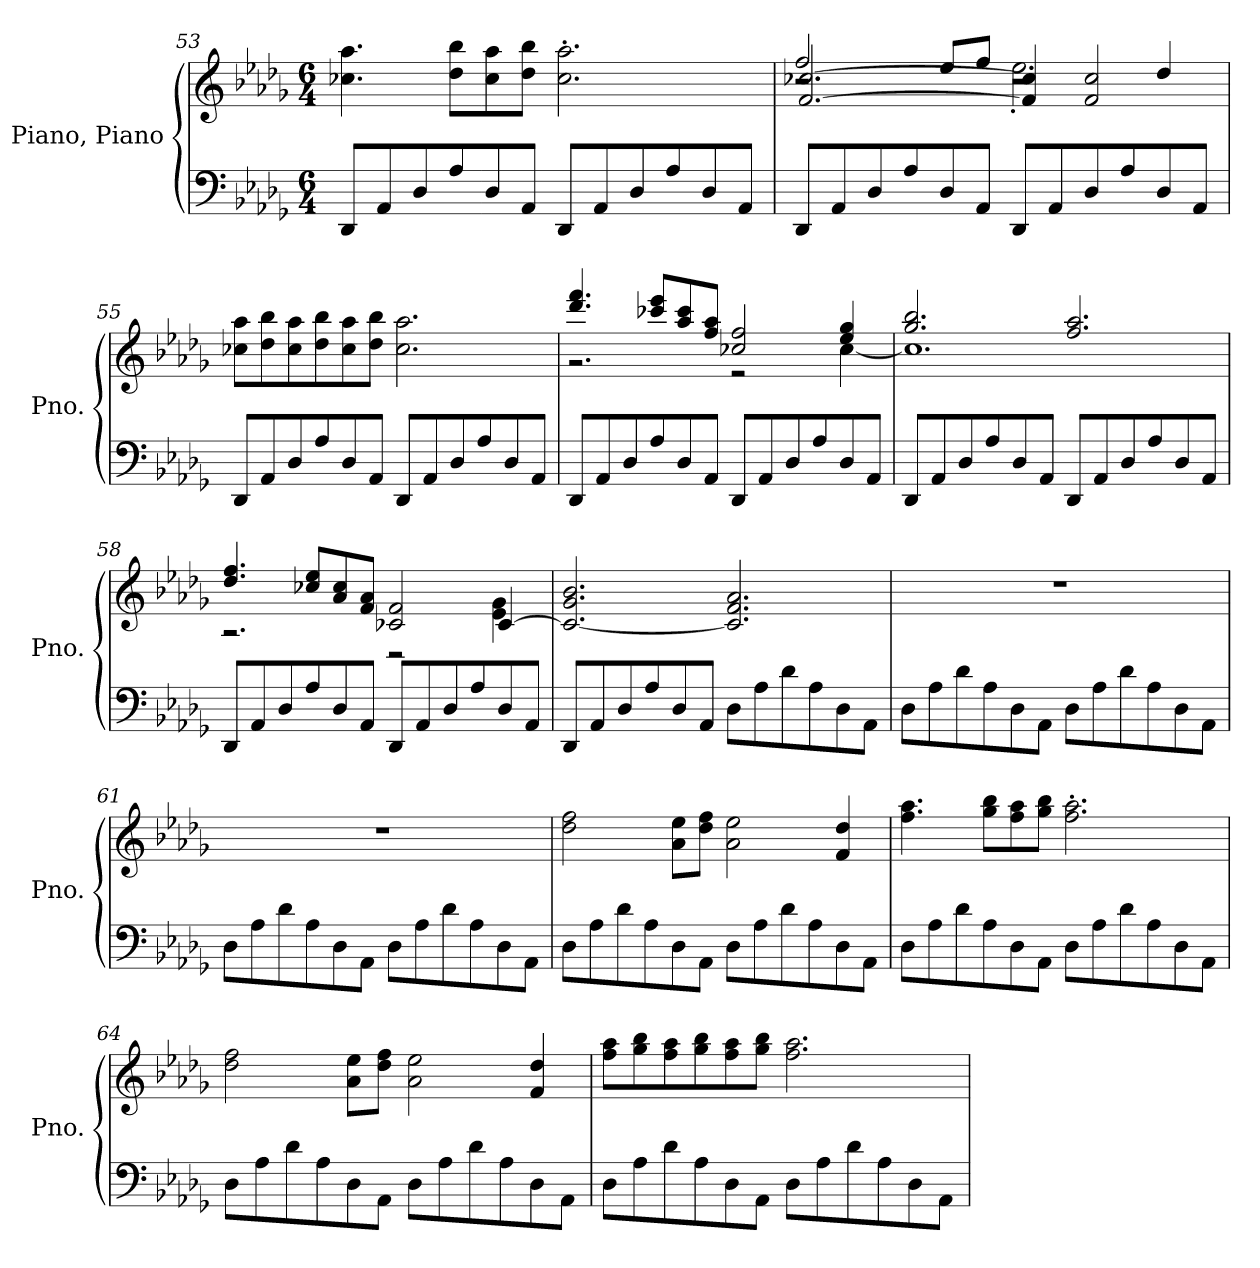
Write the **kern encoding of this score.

**kern	**kern
*part1	*part1
*staff2	*staff1
*I"Piano, Piano	*
*I'Pno.	*
!!LO:PB:g=z
*clefF4	*clefG2
*k[b-e-a-d-g-]	*k[b-e-a-d-g-]
*M6/4	*M6/4
=53	=53
8DD-/L	4.cc-X\ 4.aa-\
8AA-/	.
8D-/	.
8A-/	8dd-\ 8bb-\L
8D-/	8cc-\ 8aa-\
8AA-/J	8dd-\ 8bb-\J
8DD-/L	2.cc-\' 2.aa-\'
8AA-/	.
8D-/	.
8A-/	.
8D-/	.
8AA-/J	.
=54	=54
*	*^
*	*	*^
8DD-/L	2ff/	2.r	[2.f/ [2.cc-X/
8AA-/	.	.	.
8D-/	.	.	.
8A-/	.	.	.
8D-/	8ee-/L	.	.
8AA-/J	8ff/J	.	.
8DD-/L	2r	2.ee-'\	4f/] 4cc-/]
8AA-/	.	.	.
8D-/	.	.	2f/ 2cc-/
8A-/	.	.	.
8D-/	4dd-/	.	.
8AA-/J	.	.	.
*	*v	*v	*v
=55	=55
8DD-/L	8cc-X\ 8aa-\L
8AA-/	8dd-\ 8bb-\
8D-/	8cc-\ 8aa-\
8A-/	8dd-\ 8bb-\
8D-/	8cc-\ 8aa-\
8AA-/J	8dd-\ 8bb-\J
8DD-/L	2.cc-\ 2.aa-\
8AA-/	.
8D-/	.
8A-/	.
8D-/	.
8AA-/J	.
!!LO:LB:g=z
=56	=56
*	*^
8DD-/L	4.ddd-/ 4.fff/	2.r
8AA-/	.	.
8D-/	.	.
8A-/	8ccc-X/ 8eee-/L	.
8D-/	8aa-/ 8ccc-/	.
8AA-/J	8ff/ 8aa-/J	.
8DD-/L	2cc-X/ 2ff/	2r
8AA-/	.	.
8D-/	.	.
8A-/	.	.
8D-/	4ee-/ 4gg-/	[4cc-\
8AA-/J	.	.
=57	=57	=57
8DD-/L	2.gg-/ 2.bb-/	1.cc-]
8AA-/	.	.
8D-/	.	.
8A-/	.	.
8D-/	.	.
8AA-/J	.	.
8DD-/L	2.ff/ 2.aa-/	.
8AA-/	.	.
8D-/	.	.
8A-/	.	.
8D-/	.	.
8AA-/J	.	.
=58	=58	=58
8DD-/L	4.dd-/ 4.ff/	2.r
8AA-/	.	.
8D-/	.	.
8A-/	8cc-X/ 8ee-/L	.
8D-/	8a-/ 8cc-/	.
8AA-/J	8f/ 8a-/J	.
8DD-/L	2c-X/ 2f/	2r
8AA-/	.	.
8D-/	.	.
8A-/	.	.
8D-/	[4c-/	4e-\ 4g-\
8AA-/J	.	.
*	*v	*v
!!LO:LB:g=z
=59	=59
8DD-/L	2.c-/_ 2.g-/ 2.b-/
8AA-/	.
8D-/	.
8A-/	.
8D-/	.
8AA-/J	.
8D-\L	2.c-/] 2.f/ 2.a-/
8A-\	.
8d-\	.
8A-\	.
8D-\	.
8AA-\J	.
=60	=60
8D-\L	1.r
8A-\	.
8d-\	.
8A-\	.
8D-\	.
8AA-\J	.
8D-\L	.
8A-\	.
8d-\	.
8A-\	.
8D-\	.
8AA-\J	.
=61	=61
8D-\L	1.r
8A-\	.
8d-\	.
8A-\	.
8D-\	.
8AA-\J	.
8D-\L	.
8A-\	.
8d-\	.
8A-\	.
8D-\	.
8AA-\J	.
!!LO:LB:g=z
=62	=62
8D-\L	2dd-\ 2ff\
8A-\	.
8d-\	.
8A-\	.
8D-\	8a-\ 8ee-\L
8AA-\J	8dd-\ 8ff\J
8D-\L	2a-\ 2ee-\
8A-\	.
8d-\	.
8A-\	.
8D-\	4f/ 4dd-/
8AA-\J	.
=63	=63
8D-\L	4.ff\ 4.aa-\
8A-\	.
8d-\	.
8A-\	8gg-\ 8bb-\L
8D-\	8ff\ 8aa-\
8AA-\J	8gg-\ 8bb-\J
8D-\L	2.ff\' 2.aa-\'
8A-\	.
8d-\	.
8A-\	.
8D-\	.
8AA-\J	.
=64	=64
8D-\L	2dd-\ 2ff\
8A-\	.
8d-\	.
8A-\	.
8D-\	8a-\ 8ee-\L
8AA-\J	8dd-\ 8ff\J
8D-\L	2a-\ 2ee-\
8A-\	.
8d-\	.
8A-\	.
8D-\	4f/ 4dd-/
8AA-\J	.
!!LO:LB:g=z
=65	=65
8D-\L	8ff\ 8aa-\L
8A-\	8gg-\ 8bb-\
8d-\	8ff\ 8aa-\
8A-\	8gg-\ 8bb-\
8D-\	8ff\ 8aa-\
8AA-\J	8gg-\ 8bb-\J
8D-\L	2.ff\ 2.aa-\
8A-\	.
8d-\	.
8A-\	.
8D-\	.
8AA-\J	.
=	=
*-	*-
